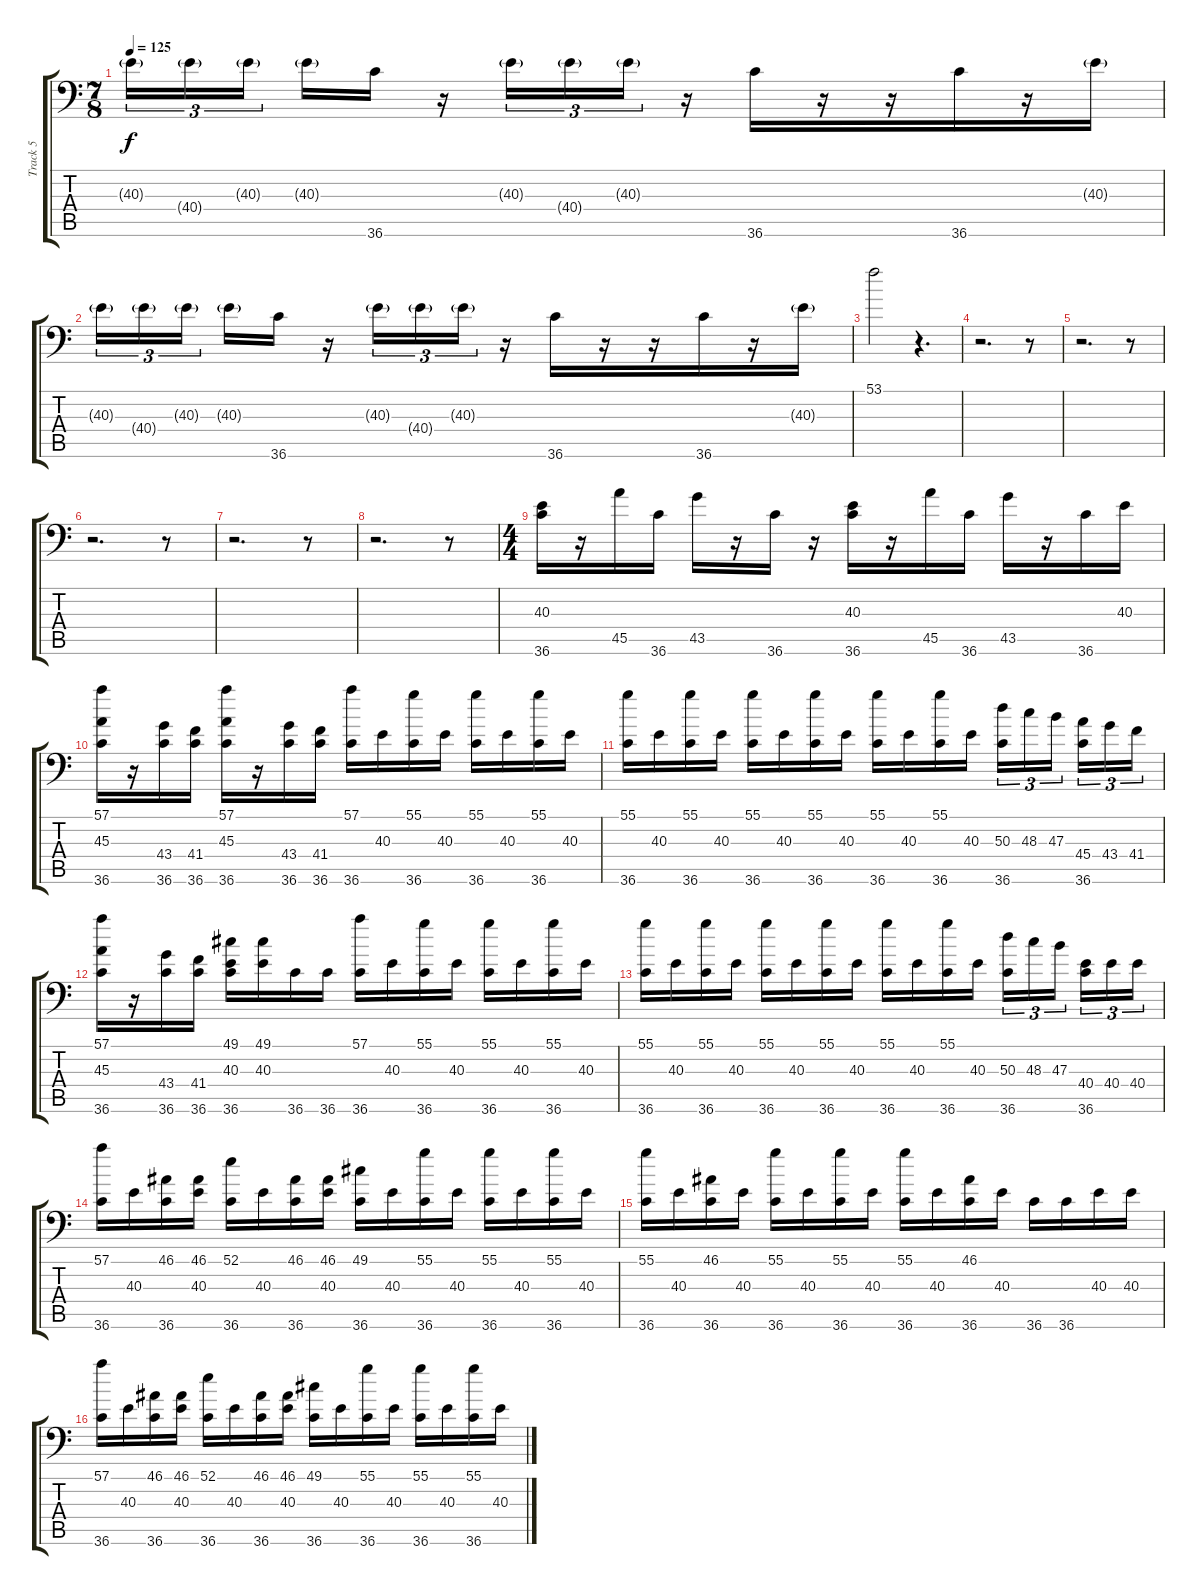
\track ("Track 5" "Track 5") {instrument acousticgrandpiano}
\staff {score tabs}
\tuning (C-1 C-1 C-1 C-1 C-1 C-1) {hide}
\ts (7 8)
\tempo 125
\clef f4
\ks c
40.3{g}.16{tu (3 2) dy f} 40.4{g}.16{tu (3 2)} 40.3{g}.16{tu (3 2)} 40.3{g}.16 36.6.16 r.16 40.3{g}.16{tu (3 2)} 40.4{g}.16{tu (3 2)} 40.3{g}.16{tu (3 2)} r.16 36.6.16 r.16 r.16 36.6.16 r.16 40.3{g}.16 |
40.3{g}.16{tu (3 2)} 40.4{g}.16{tu (3 2)} 40.3{g}.16{tu (3 2)} 40.3{g}.16 36.6.16 r.16 40.3{g}.16{tu (3 2)} 40.4{g}.16{tu (3 2)} 40.3{g}.16{tu (3 2)} r.16 36.6.16 r.16 r.16 36.6.16 r.16 40.3{g}.16 |
53.1.2 r.4{d} |
r.2{d} r.8 |
r.2{d} r.8 |
r.2{d} r.8 |
r.2{d} r.8 |
r.2{d} r.8 |
\ts (4 4)
(40.3 36.6).16 r.16 45.5.16 36.6.16 43.5.16 r.16 36.6.16 r.16 (40.3 36.6).16 r.16 45.5.16 36.6.16 43.5.16 r.16 36.6.16 40.3.16 |
(57.1 45.3 36.6).16 r.16 (43.4 36.6).16 (41.4 36.6).16 (57.1 45.3 36.6).16 r.16 (43.4 36.6).16 (41.4 36.6).16 (57.1 36.6).16 40.3.16 (55.1 36.6).16 40.3.16 (55.1 36.6).16 40.3.16 (55.1 36.6).16 40.3.16 |
(55.1 36.6).16 40.3.16 (55.1 36.6).16 40.3.16 (55.1 36.6).16 40.3.16 (55.1 36.6).16 40.3.16 (55.1 36.6).16 40.3.16 (55.1 36.6).16 40.3.16 (50.3 36.6).16{tu (3 2)} 48.3.16{tu (3 2)} 47.3.16{tu (3 2)} (45.4 36.6).16{tu (3 2)} 43.4.16{tu (3 2)} 41.4.16{tu (3 2)} |
(57.1 45.3 36.6).16 r.16 (43.4 36.6).16 (41.4 36.6).16 (49.1 40.3 36.6).16 (49.1 40.3).16 36.6.16 36.6.16 (57.1 36.6).16 40.3.16 (55.1 36.6).16 40.3.16 (55.1 36.6).16 40.3.16 (55.1 36.6).16 40.3.16 |
(55.1 36.6).16 40.3.16 (55.1 36.6).16 40.3.16 (55.1 36.6).16 40.3.16 (55.1 36.6).16 40.3.16 (55.1 36.6).16 40.3.16 (55.1 36.6).16 40.3.16 (50.3 36.6).16{tu (3 2)} 48.3.16{tu (3 2)} 47.3.16{tu (3 2)} (40.4 36.6).16{tu (3 2)} 40.4.16{tu (3 2)} 40.4.16{tu (3 2)} |
(57.1 36.6).16 40.3.16 (46.1 36.6).16 (46.1 40.3).16 (52.1 36.6).16 40.3.16 (46.1 36.6).16 (46.1 40.3).16 (49.1 36.6).16 40.3.16 (55.1 36.6).16 40.3.16 (55.1 36.6).16 40.3.16 (55.1 36.6).16 40.3.16 |
(55.1 36.6).16 40.3.16 (46.1 36.6).16 40.3.16 (55.1 36.6).16 40.3.16 (55.1 36.6).16 40.3.16 (55.1 36.6).16 40.3.16 (46.1 36.6).16 40.3.16 36.6.16 36.6.16 40.3.16 40.3.16 |
(57.1 36.6).16 40.3.16 (46.1 36.6).16 (46.1 40.3).16 (52.1 36.6).16 40.3.16 (46.1 36.6).16 (46.1 40.3).16 (49.1 36.6).16 40.3.16 (55.1 36.6).16 40.3.16 (55.1 36.6).16 40.3.16 (55.1 36.6).16 40.3.16
